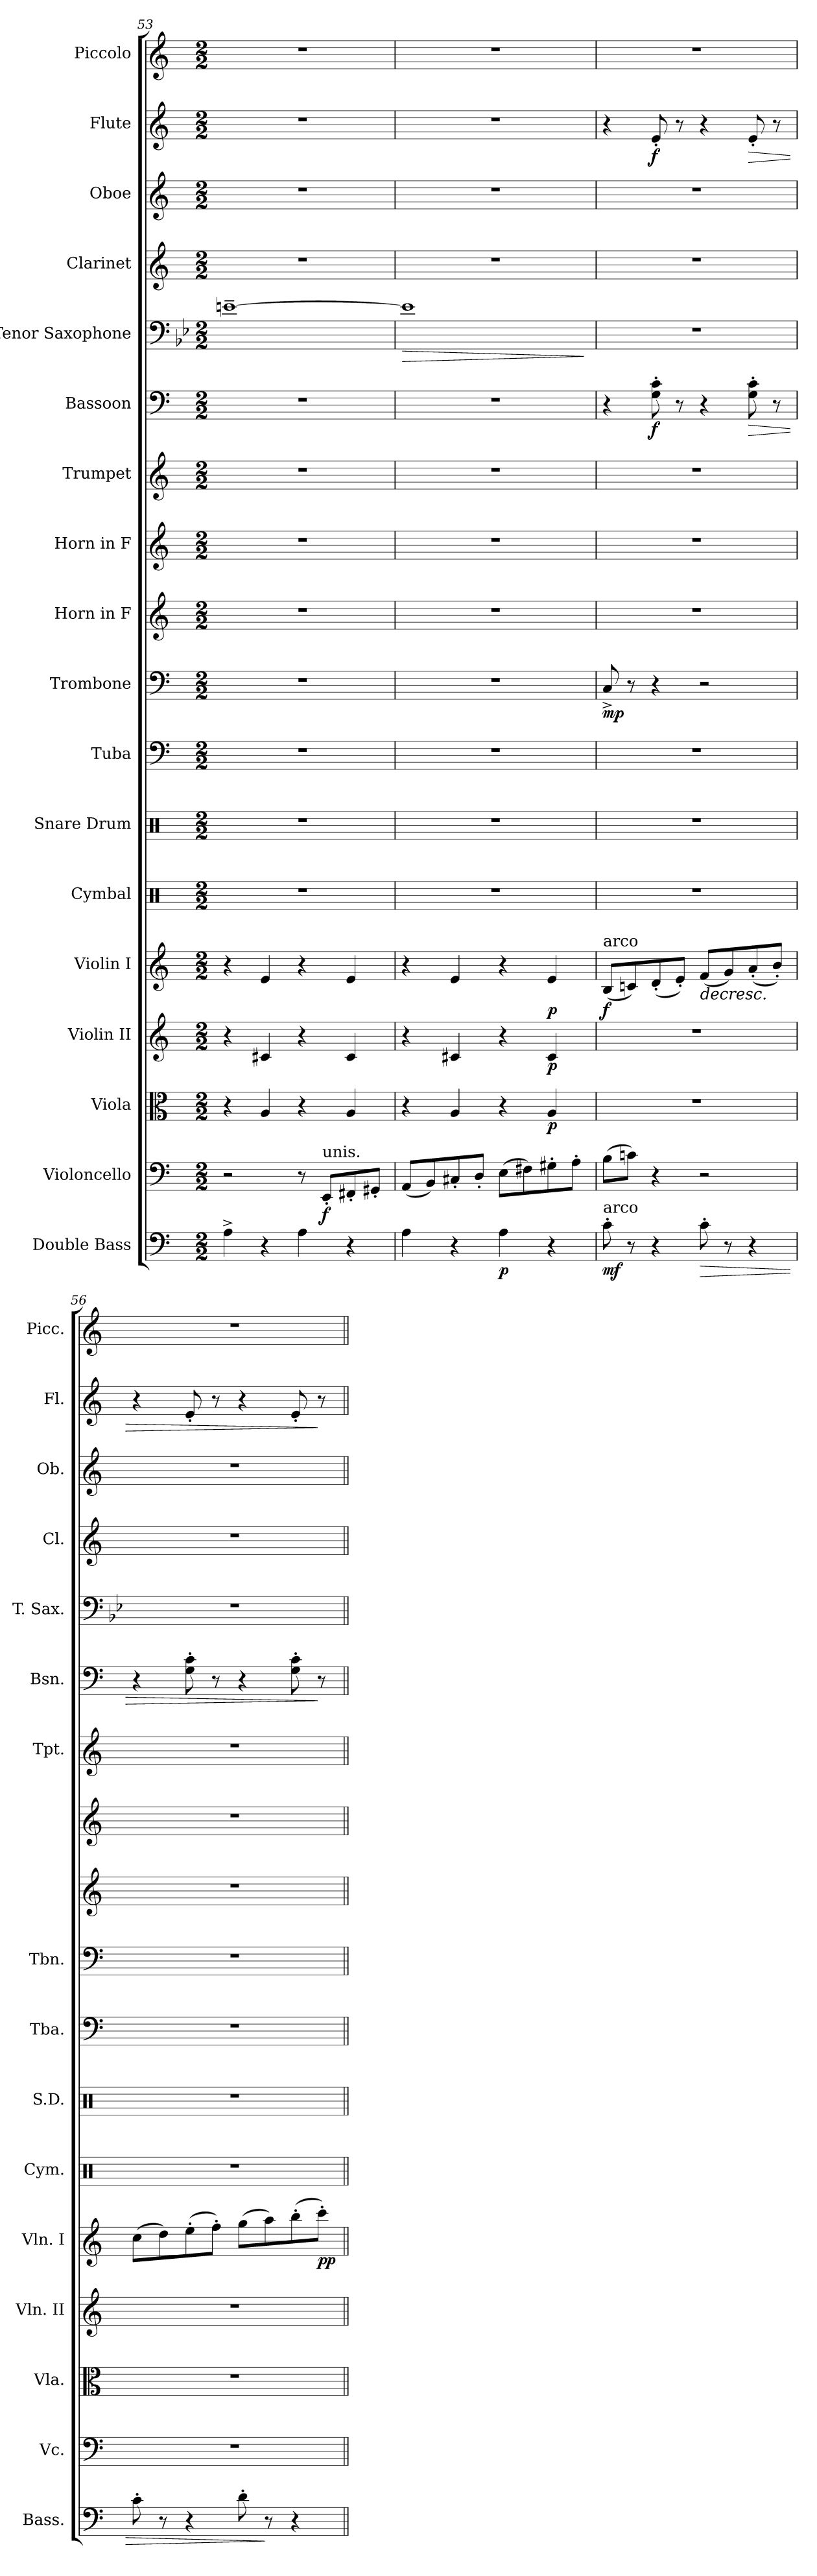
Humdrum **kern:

**kern	**dynam	**kern	**dynam	**kern	**dynam	**kern	**dynam	**kern	**dynam	**kern	**kern	**kern	**kern	**dynam	**kern	**kern	**kern	**kern	**dynam	**kern	**dynam	**kern	**kern	**kern	**dynam	**kern
*part18	*part18	*part17	*part17	*part16	*part16	*part15	*part15	*part14	*part14	*part13	*part12	*part11	*part10	*part10	*part9	*part8	*part7	*part6	*part6	*part5	*part5	*part4	*part3	*part2	*part2	*part1
*staff18	*staff18	*staff17	*staff17	*staff16	*staff16	*staff15	*staff15	*staff14	*staff14	*staff13	*staff12	*staff11	*staff10	*staff10	*staff9	*staff8	*staff7	*staff6	*staff6	*staff5	*staff5	*staff4	*staff3	*staff2	*staff2	*staff1
*I"Double Bass	*	*I"Violoncello	*	*I"Viola	*	*I"Violin II	*	*I"Violin I	*	*I"Cymbal	*I"Snare Drum	*I"Tuba	*I"Trombone	*	*I"Horn in F	*I"Horn in F	*I"Trumpet	*I"Bassoon	*	*I"Tenor Saxophone	*	*I"Clarinet	*I"Oboe	*I"Flute	*	*I"Piccolo
*I'Bass.	*	*I'Vc.	*	*I'Vla.	*	*I'Vln. II	*	*I'Vln. I	*	*I'Cym.	*I'S.D.	*I'Tba.	*I'Tbn.	*	*	*	*I'Tpt.	*I'Bsn.	*	*I'T. Sax.	*	*I'Cl.	*I'Ob.	*I'Fl.	*	*I'Picc.
!!LO:PB:g=z
*clefF4	*	*clefF4	*	*clefC3	*	*clefG2	*	*clefG2	*	*clefX	*clefX	*clefF4	*clefF4	*	*clefG2	*clefG2	*clefG2	*clefF4	*	*clefF4	*	*clefG2	*clefG2	*clefG2	*	*clefG2
*ITrd7c12	*	*	*	*	*	*	*	*	*	*	*	*	*	*	*ITrd4c7	*ITrd4c7	*ITrd1c2	*	*	*ITrd8c14	*	*ITrd1c2	*	*	*	*ITrd-7c-12
*k[]	*	*k[]	*	*k[]	*	*k[]	*	*k[]	*	*k[]	*k[]	*k[]	*k[]	*	*k[b-]	*k[b-]	*k[b-e-]	*k[]	*	*k[b-e-]	*	*k[b-e-]	*k[]	*k[]	*	*k[]
*M2/2	*	*M2/2	*	*M2/2	*	*M2/2	*	*M2/2	*	*M2/2	*M2/2	*M2/2	*M2/2	*	*M2/2	*M2/2	*M2/2	*M2/2	*	*M2/2	*	*M2/2	*M2/2	*M2/2	*	*M2/2
=53	=53	=53	=53	=53	=53	=53	=53	=53	=53	=53	=53	=53	=53	=53	=53	=53	=53	=53	=53	=53	=53	=53	=53	=53	=53	=53
4AA^\	.	2r	.	4r	.	4r	.	4r	.	1r	1r	1r	1r	.	1r	1r	1r	1r	.	[1En~	.	1r	1r	1r	.	1r
4r	.	.	.	4A/	.	4c#X/	.	4e/	.	.	.	.	.	.	.	.	.	.	.	.	.	.	.	.	.	.
4AA\	.	8r	.	4r	.	4r	.	4r	.	.	.	.	.	.	.	.	.	.	.	.	.	.	.	.	.	.
!	!	!LO:TX:a:t=unis.	!	!	!	!	!	!	!	!	!	!	!	!	!	!	!	!	!	!	!	!	!	!	!	!
!	!	!	!LO:DY:b	!	!	!	!	!	!	!	!	!	!	!	!	!	!	!	!	!	!	!	!	!	!	!
.	.	8EE'/L	f	.	.	.	.	.	.	.	.	.	.	.	.	.	.	.	.	.	.	.	.	.	.	.
4r	.	8FF#X'/	.	4A/	.	4c#/	.	4e/	.	.	.	.	.	.	.	.	.	.	.	.	.	.	.	.	.	.
.	.	8GG#X'/J	.	.	.	.	.	.	.	.	.	.	.	.	.	.	.	.	.	.	.	.	.	.	.	.
=54	=54	=54	=54	=54	=54	=54	=54	=54	=54	=54	=54	=54	=54	=54	=54	=54	=54	=54	=54	=54	=54	=54	=54	=54	=54	=54
!	!	!	!	!	!	!	!	!	!	!	!	!	!	!	!	!	!	!	!	!	!LO:HP:b	!	!	!	!	!
4AA\	.	(<8AA/L	.	4r	.	4r	.	4r	.	1r	1r	1r	1r	.	1r	1r	1r	1r	.	1E]	>	1r	1r	1r	.	1r
.	.	8BB/)	.	.	.	.	.	.	.	.	.	.	.	.	.	.	.	.	.	.	.	.	.	.	.	.
4r	.	8C#X'/	.	4A/	.	4c#X/	.	4e/	.	.	.	.	.	.	.	.	.	.	.	.	.	.	.	.	.	.
.	.	8D'/J	.	.	.	.	.	.	.	.	.	.	.	.	.	.	.	.	.	.	.	.	.	.	.	.
!	!LO:DY:b	!	!	!	!	!	!	!	!	!	!	!	!	!	!	!	!	!	!	!	!	!	!	!	!	!
4AA\	p	(>8E\L	.	4r	.	4r	.	4r	.	.	.	.	.	.	.	.	.	.	.	.	.	.	.	.	.	.
.	.	8F#X\)	.	.	.	.	.	.	.	.	.	.	.	.	.	.	.	.	.	.	.	.	.	.	.	.
!	!	!	!	!	!LO:DY:b	!	!LO:DY:b	!	!LO:DY:b	!	!	!	!	!	!	!	!	!	!	!	!	!	!	!	!	!
4r	.	8G#X'\	.	4A/	p	4c#/	p	4e/	p	.	.	.	.	.	.	.	.	.	.	.	.	.	.	.	.	.
.	.	8A'\J	.	.	.	.	.	.	.	.	.	.	.	.	.	.	.	.	.	.	.	.	.	.	.	.
.	.	.	.	.	.	.	.	.	.	.	.	.	.	.	.	.	.	.	.	.	]	.	.	.	.	.
=55	=55	=55	=55	=55	=55	=55	=55	=55	=55	=55	=55	=55	=55	=55	=55	=55	=55	=55	=55	=55	=55	=55	=55	=55	=55	=55
!	!	!	!	!	!	!	!	!LO:TX:a:t=arco	!	!	!	!	!	!	!	!	!	!	!	!	!	!	!	!	!	!
!LO:TX:a:t=arco	!	!	!	!	!	!	!	!	!	!	!	!	!	!	!	!	!	!	!	!	!	!	!	!	!	!
!	!LO:DY:b	!	!	!	!	!	!	!	!LO:DY:b	!	!	!	!	!LO:DY:b	!	!	!	!	!	!	!	!	!	!	!	!
8C'\	mf	(>8B\L	.	1r	.	1r	.	(<8B/L	f	1r	1r	1r	8C^/	mp	1r	1r	1r	4r	.	1r	.	1r	1r	4r	.	1r
8r	.	8cni\J)	.	.	.	.	.	8cni/)	.	.	.	.	8r	.	.	.	.	.	.	.	.	.	.	.	.	.
!	!	!	!	!	!	!	!	!	!	!	!	!	!	!	!	!	!	!	!LO:DY:b	!	!	!	!	!	!LO:DY:b	!
4r	.	4r	.	.	.	.	.	(<8d'/	.	.	.	.	4r	.	.	.	.	8G\' 8c\'	f	.	.	.	.	8e'/	f	.
.	.	.	.	.	.	.	.	8e'/J)	.	.	.	.	.	.	.	.	.	8r	.	.	.	.	.	8r	.	.
!	!LO:HP:b	!	!	!	!	!	!	!	!LO:HP:b	!	!	!	!	!	!	!	!	!	!	!	!	!	!	!	!	!
8C'\	>	2r	.	.	.	.	.	(<8f/L	>	.	.	.	2r	.	.	.	.	4r	.	.	.	.	.	4r	.	.
8r	.	.	.	.	.	.	.	8g/)	.	.	.	.	.	.	.	.	.	.	.	.	.	.	.	.	.	.
!	!	!	!	!	!	!	!	!	!	!	!	!	!	!	!	!	!	!	!LO:HP:b	!	!	!	!	!	!LO:HP:b	!
4r	.	.	.	.	.	.	.	(<8a'/	.	.	.	.	.	.	.	.	.	8G\' 8c\'	>	.	.	.	.	8e'/	>	.
.	.	.	.	.	.	.	.	8b'/J)	.	.	.	.	.	.	.	.	.	8r	.	.	.	.	.	8r	.	.
=56	=56	=56	=56	=56	=56	=56	=56	=56	=56	=56	=56	=56	=56	=56	=56	=56	=56	=56	=56	=56	=56	=56	=56	=56	=56	=56
8C'\	.	1r	.	1r	.	1r	.	(>8cc\L	.	1r	1r	1r	1r	.	1r	1r	1r	4r	.	1r	.	1r	1r	4r	.	1r
8r	.	.	.	.	.	.	.	8dd\)	.	.	.	.	.	.	.	.	.	.	.	.	.	.	.	.	.	.
4r	.	.	.	.	.	.	.	(>8ee'\	.	.	.	.	.	.	.	.	.	8G\' 8c\'	.	.	.	.	.	8e'/	.	.
.	.	.	.	.	.	.	.	8ff'\J)	.	.	.	.	.	.	.	.	.	8r	.	.	.	.	.	8r	.	.
8D'\	.	.	.	.	.	.	.	(>8gg\L	.	.	.	.	.	.	.	.	.	4r	.	.	.	.	.	4r	.	.
8r	]	.	.	.	.	.	.	8aa\)	.	.	.	.	.	.	.	.	.	.	.	.	.	.	.	.	.	.
4r	.	.	.	.	.	.	.	(>8bb'\	.	.	.	.	.	.	.	.	.	8G\' 8c\'	.	.	.	.	.	8e'/	.	.
!	!	!	!	!	!	!	!	!	!LO:DY:b	!	!	!	!	!	!	!	!	!	!	!	!	!	!	!	!	!
.	.	.	.	.	.	.	.	8ccc'\J)	pp	.	.	.	.	.	.	.	.	8r	]	.	.	.	.	8r	]	.
.	.	.	.	.	.	.	.	.	]	.	.	.	.	.	.	.	.	.	.	.	.	.	.	.	.	.
=||	=||	=||	=||	=||	=||	=||	=||	=||	=||	=||	=||	=||	=||	=||	=||	=||	=||	=||	=||	=||	=||	=||	=||	=||	=||	=||
*-	*-	*-	*-	*-	*-	*-	*-	*-	*-	*-	*-	*-	*-	*-	*-	*-	*-	*-	*-	*-	*-	*-	*-	*-	*-	*-
